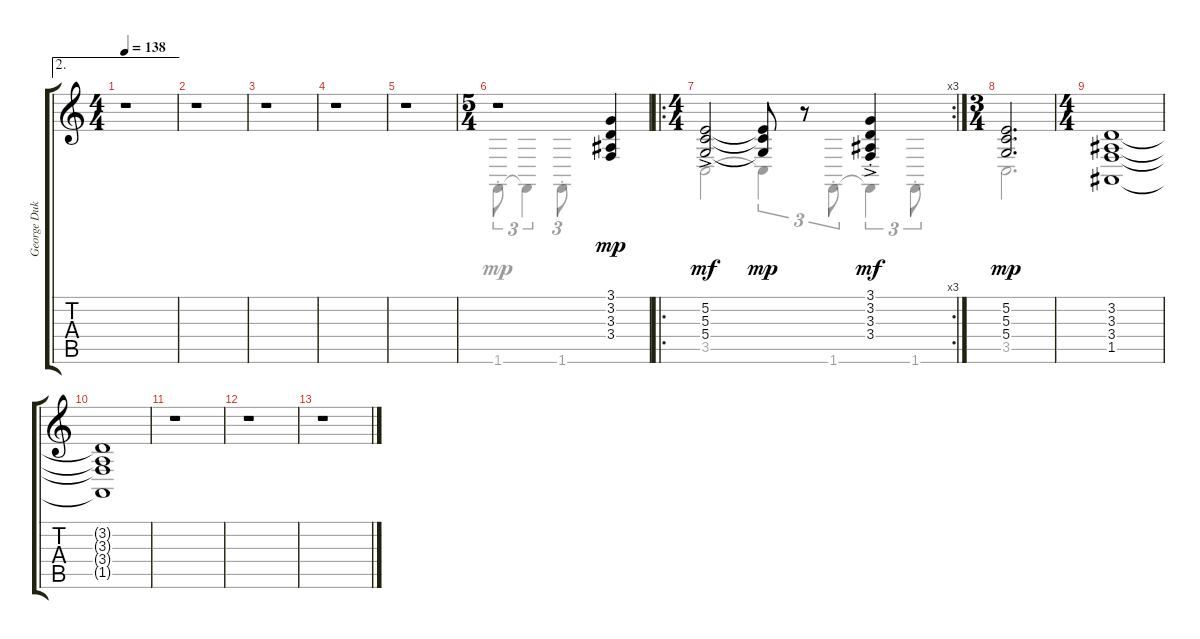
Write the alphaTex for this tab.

\track ("George Duke - Synthesizer 2" "George Duk") {instrument synthbrass2}
\staff {score tabs}
\tuning (E4 B3 G3 D3 A2 E2) {hide}
\voice
\ae 2
\ts (4 4)
\tempo 138
\clef g2
\ks c
r.1{dy p} |
r.1 |
r.1 |
r.1 |
r.1 |
\ts (5 4)
r.1 (3.1 3.2 3.3 3.4).4{dy mp} |
\ro
\rc 3
\ts (4 4)
(5.2{ac} 5.3{ac} 5.4{ac}).2{dy mf} (5.2{t} 5.3{t} 5.4{t}).8{dy mp} r.8 (3.1{ac st} 3.2{ac st} 3.3{ac st} 3.4{ac st}).4{dy mf} |
\ts (3 4)
(5.2 5.3 5.4).2{d dy mp} |
\ts (4 4)
(3.2 3.3 3.4 1.5).1 |
(3.2{t} 3.3{t} 3.4{t} 1.5{t}).1 |
r.1 |
r.1 |
r.1
\voice
\clef g2
\ottava regular
\simile none
\ks c
|
|
|
|
|
1.6{st}.8{tu (3 2)} 1.6{t}.4{tu (3 2)} 1.6{st}.8{tu (3 2)} |
3.5.2 3.5{t}.4{tu (3 2)} 1.6{st}.8{tu (3 2)} 1.6{t}.4{tu (3 2)} 1.6{st}.8{tu (3 2)} |
3.5.2{d} |
|
|
|
|
